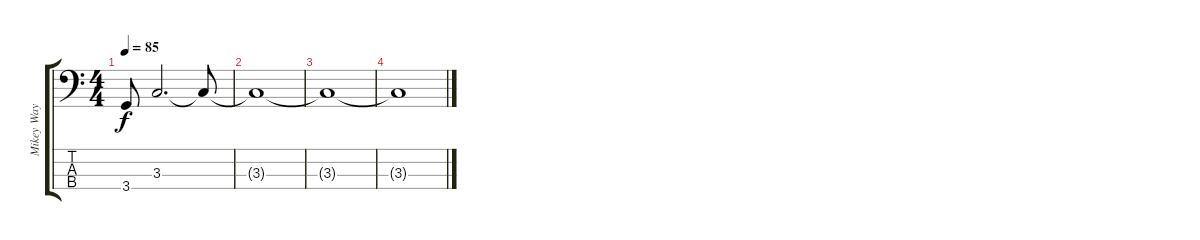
\track ("Mikey Way (Bass Guitar)" "Mikey Way ") {instrument electricbassfinger}
\staff {score tabs}
\tuning (G2 D2 A1 E1) {hide}
\ts (4 4)
\tempo 85
\clef f4
\ks c
3.4.8{dy f} 3.3.2{d} 3.3{t}.8 |
3.3{t}.1 |
3.3{t}.1 |
3.3{t}.1
